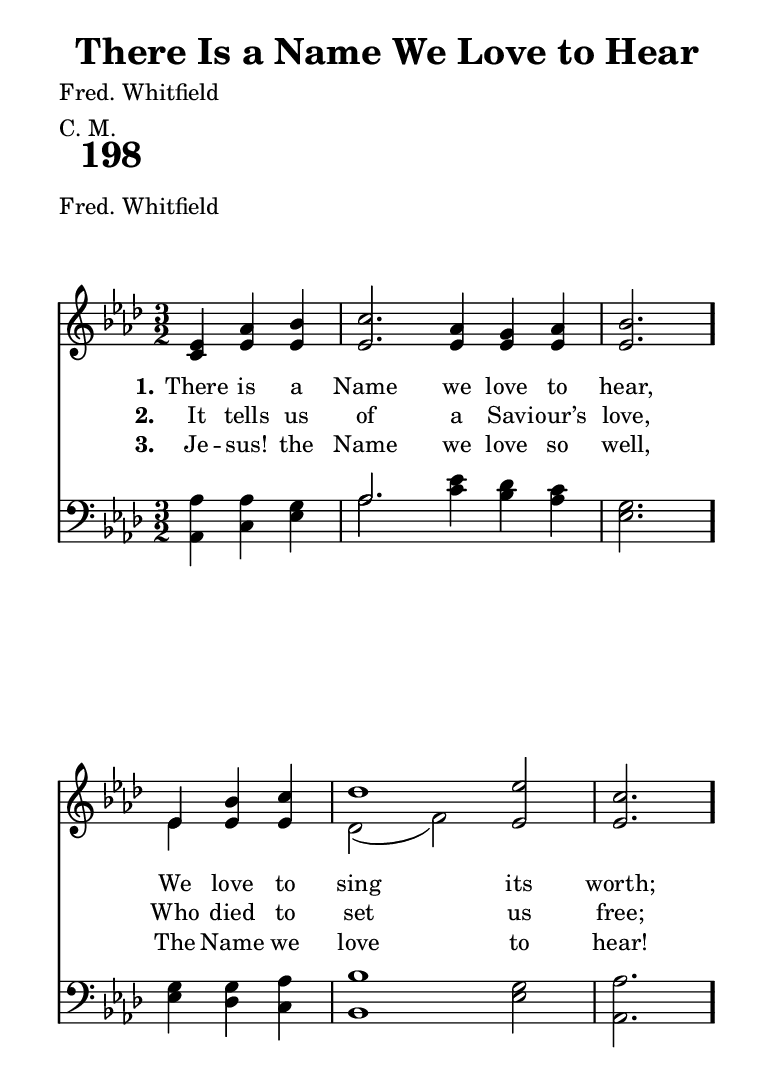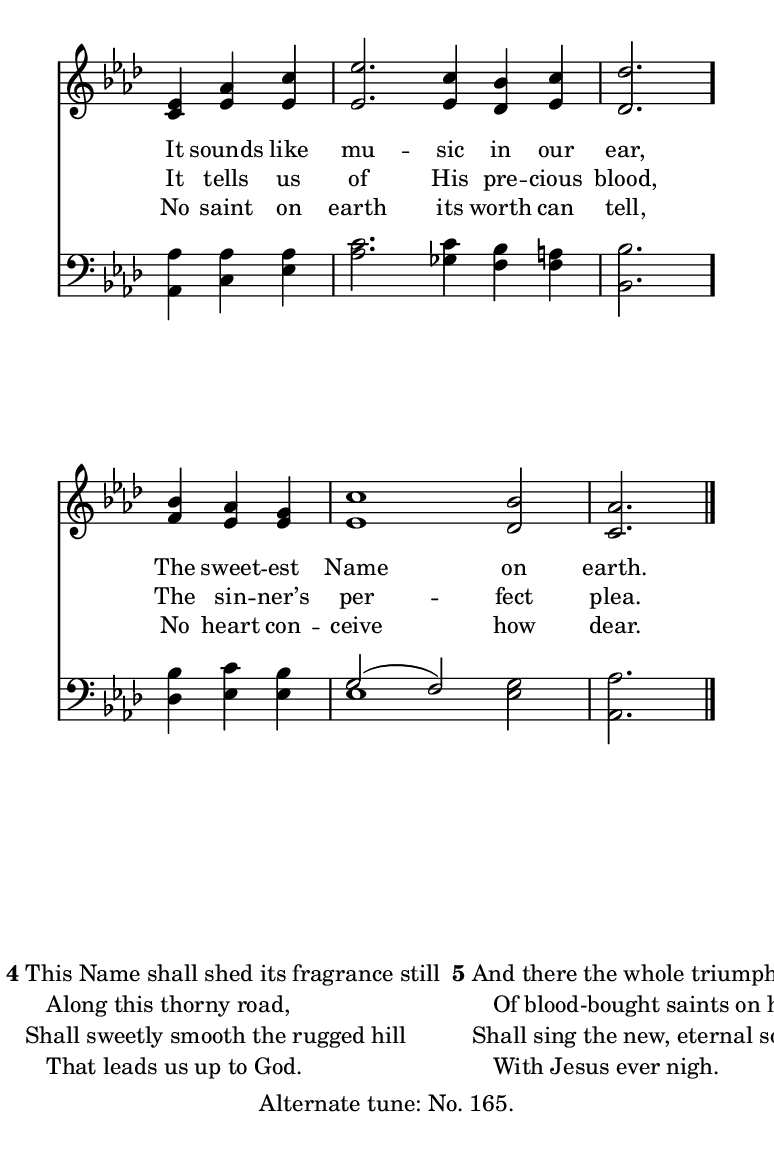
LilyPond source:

\include "common/global.ily"
\paper {
  \include "common/paper.ily"
  % decrease system-to-system padding to fit onto page with next score
system-system-spacing.padding = 2
system-system-spacing.basic-distance = 2
ragged-last-bottom = ##t
systems-per-page = ##f
scoreTitleMarkup = \markup {
  \override #'(baseline-skip . 3.5)
  \column {
	\override #'(baseline-skip . 3.5)
	\column {
	  \fill-line {
		\huge \larger \larger \bold {
		  \concat { "  " \fromproperty #'header:hymnnumber }
		  \mytitle
		  \null
		}
	  }
	  \fill-line {
		% less lowering (to save vertical space)
		\lower #1 \fromproperty #'header:poet
		\smaller \bold \mysubtitle
		\lower #1 \fromproperty #'header:composer
	  }
	}
  }
}

}

\header{
  hymnnumber = "198"
  title = "There Is a Name We Love to Hear"
  tunename = "Los Angeles"
  meter = "C. M."
  poet = "Fred. Whitfield"
  composer = ""
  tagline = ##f
}

global = {
  \include "common/overrides.ily"
  \override Staff.TimeSignature.style = #'numbered
  \time 3/2
  \override Score.MetronomeMark.transparent = ##t % hide all fermata changes too
  \tempo 4=120
  \key aes \major
  \partial 2.
  \autoBeamOff
}

notesSoprano = {
\global
\relative c' {

  ees4 aes bes | c2. aes4 g aes | bes2.
  ees,4 bes' c | des1 ees2 | c2.
  ees,4 aes c | ees2. c4 bes c | des2.
  bes4 aes g | c1 bes2 | aes2.

  \bar "|."

}
}

notesAlto = {
\global
\relative e' {

  c4 ees ees | ees2. ees4 ees ees | ees2.
  ees4 ees ees | des2( f) ees | ees2.
  c4 ees ees | ees2. ees4 des ees | des2.
  f4 ees ees | ees1 des2 | c2.

}
}

notesTenor = {
\global
\relative a {

  aes4 aes g | aes2. ees'4 des c | g2.
  g4 g aes | bes1 g2 | aes2.
  aes4 aes aes | c2. c4 bes a | bes2.
  bes4 c bes | g2( f) g2 | aes2.

}
}

notesBass = {
\global
\relative f, {

  aes4 c ees | aes2. c4 bes aes | ees2.
  ees4 des c | bes1 ees2 | aes,2.
  aes4 c ees | aes2. ges4 f f | bes,2.
  des4 ees ees | ees1 ees2 | aes,2.

}
}

wordsA = \lyricmode {
\set stanza = "1."

There is a Name we love to hear, \bar "."
We love to sing its worth; \bar "."
It sounds like mu -- sic in our ear, \bar "."
The sweet -- est Name on earth. \bar "."

}

wordsB = \lyricmode {
\set stanza = "2."

It tells us of a Sav -- iour’s love,
Who died to set us free;
It tells us of His pre -- cious blood,
The sin -- ner’s per -- fect plea.

}

wordsC = \lyricmode {
\set stanza = "3."

Je -- sus! the Name we love so well,
The Name we love to hear!
No saint on earth its worth can tell,
No heart con -- ceive how dear.

}

wordsD = \markuplist {

\line { This Name shall shed its fragrance still }
\line { { \hspace #2 } Along this thorny road, }
\line { Shall sweetly smooth the rugged hill }
\line { { \hspace #2 } That leads us up to God. }

}

wordsE = \markuplist {

\line { And there the whole triumphant throng, }
\line { { \hspace #2 } Of blood-bought saints on high, }
\line { Shall sing the new, eternal song }
\line { { \hspace #2 } With Jesus ever nigh. }

}

\score {
  \context ChoirStaff <<
    \context Staff = upper <<
      \set Staff.autoBeaming = ##f
      \set ChoirStaff.systemStartDelimiter = #'SystemStartBar
      \set ChoirStaff.printPartCombineTexts = ##f
      \partcombine #'(2 . 11) \notesSoprano \notesAlto
      \context NullVoice = sopranos { \voiceOne << \notesSoprano >> }
      \context Lyrics = one   \lyricsto sopranos \wordsA
      \context Lyrics = two   \lyricsto sopranos \wordsB
      \context Lyrics = three \lyricsto sopranos \wordsC
    >>
    \context Staff = men <<
      \set Staff.autoBeaming = ##f
      \clef bass
      \set ChoirStaff.printPartCombineTexts = ##f
      \partcombine #'(2 . 11) \notesTenor \notesBass
    >>
  >>
  \layout {
    \include "common/layout.ily"
  }
  #(cond ((ly:get-option 'eog-midi-permitted) #{ \midi{
    \include "common/midi.ily"
  } #}))
}

\markup { \vcenter \column {
  \vspace #0.5 % not enough space for \vspace #1
  \fill-line {
    \null
    \line{ \bold 4 \column { \wordsD } }
    \null
    \line{ \bold 5 \column { \wordsE } }
    \null
  }
  \vspace #0.5 % not enough space for \vspace #1
  \fill-line { \line { Alternate tune: No. 165. } }
} }

\version "2.19.49"  % necessary for upgrading to future LilyPond versions.

% vi:set et ts=2 sw=2 ai nocindent syntax=lilypond:
